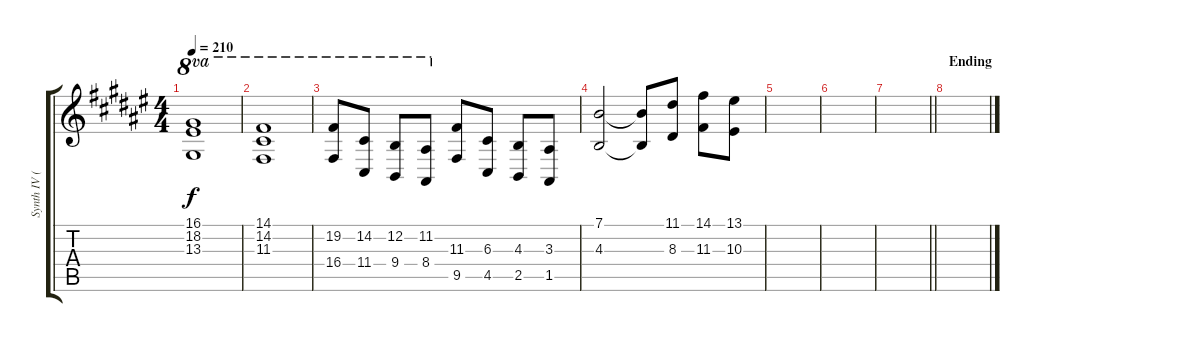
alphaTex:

\track ("Synth IV (Kotobuki Tsumugi)" "Synth IV (") {instrument stringensemble1}
\staff {score tabs}
\tuning (E4 B3 G3 D3 A2 E2) {hide}
\ts (4 4)
\tempo 210
\clef g2
\ks f#
(16.1 18.2 13.3).1{ot 8va dy f} |
(14.1 14.2 11.3).1{ot 8va} |
(19.2 16.4).8{ot 8va} (14.2 11.4).8{ot 8va} (12.2 9.4).8{ot 8va} (11.2 8.4).8{ot 8va} (11.3 9.5).8 (6.3 4.5).8 (4.3 2.5).8 (3.3 1.5).8 |
(7.1 4.3).2 (7.1{t} 4.3{t}).8 (11.1 8.3).8 (14.1 11.3).8 (13.1 10.3).8 |
|
|
\barLineRight lightlight
|
\section ("" "Ending")
